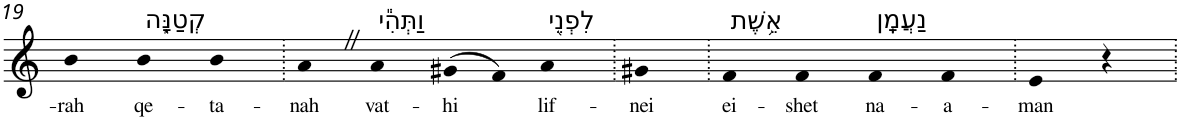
**kern	**text
*part1	*part1
*staff1	*staff1
*I"Piano	*
*I'Pno	*
!!LO:PB:g=z
*clefG2	*
*k[]	*
=19	=19
!	!LO:LY:b
4b	-rah
!LO:TX:a:t=קְטַנָּ֑ה	!
!	!LO:LY:b
4b	qe-
!	!LO:LY:b
4b	-ta-
=20.	=20.
!	!LO:LY:b
4aZ	-nah
!LO:TX:a:t=וַתְּהִ֕י	!
!	!LO:LY:b
4a	vat-
!	!LO:LY:b
(>8g#X	-hi
8f)	.
!LO:TX:a:t=לִפְנֵ֖י	!
!	!LO:LY:b
4a	lif-
=21.	=21.
!	!LO:LY:b
4g#X	-nei
=22.	=22.
!LO:TX:a:t=אֵ֥שֶׁת	!
!	!LO:LY:b
4f	ei-
!	!LO:LY:b
4f	-shet
!LO:TX:a:t=נַעֲמָֽן	!
!	!LO:LY:b
4f	na-
!	!LO:LY:b
4f	-a-
=23.	=23.
!	!LO:LY:b
4e	-man
4r	.
=.	=.
*-	*-
